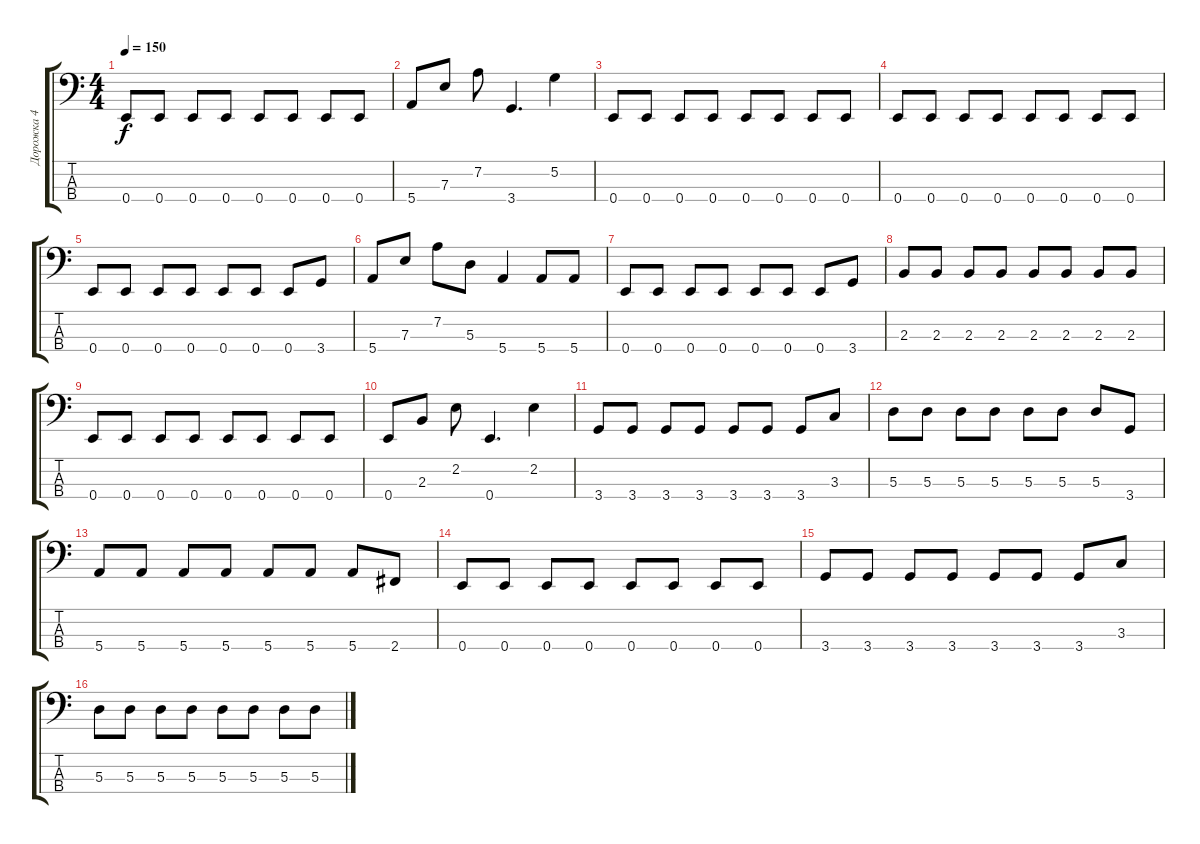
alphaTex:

\track ("Дорожка 4" "Дорожка 4") {instrument electricbassfinger}
\staff {score tabs}
\tuning (G2 D2 A1 E1) {hide}
\ts (4 4)
\tempo 150
\clef f4
\ks c
0.4.8{dy f} 0.4.8 0.4.8 0.4.8 0.4.8 0.4.8 0.4.8 0.4.8 |
5.4.8 7.3.8 7.2.8 3.4.4{d} 5.2.4 |
0.4.8 0.4.8 0.4.8 0.4.8 0.4.8 0.4.8 0.4.8 0.4.8 |
0.4.8 0.4.8 0.4.8 0.4.8 0.4.8 0.4.8 0.4.8 0.4.8 |
0.4.8 0.4.8 0.4.8 0.4.8 0.4.8 0.4.8 0.4.8 3.4.8 |
5.4.8 7.3.8 7.2.8 5.3.8 5.4.4 5.4.8 5.4.8 |
0.4.8 0.4.8 0.4.8 0.4.8 0.4.8 0.4.8 0.4.8 3.4.8 |
2.3.8 2.3.8 2.3.8 2.3.8 2.3.8 2.3.8 2.3.8 2.3.8 |
0.4.8 0.4.8 0.4.8 0.4.8 0.4.8 0.4.8 0.4.8 0.4.8 |
0.4.8 2.3.8 2.2.8 0.4.4{d} 2.2.4 |
3.4.8 3.4.8 3.4.8 3.4.8 3.4.8 3.4.8 3.4.8 3.3.8 |
5.3.8 5.3.8 5.3.8 5.3.8 5.3.8 5.3.8 5.3.8 3.4.8 |
5.4.8 5.4.8 5.4.8 5.4.8 5.4.8 5.4.8 5.4.8 2.4.8 |
0.4.8 0.4.8 0.4.8 0.4.8 0.4.8 0.4.8 0.4.8 0.4.8 |
3.4.8 3.4.8 3.4.8 3.4.8 3.4.8 3.4.8 3.4.8 3.3.8 |
5.3.8 5.3.8 5.3.8 5.3.8 5.3.8 5.3.8 5.3.8 5.3.8
